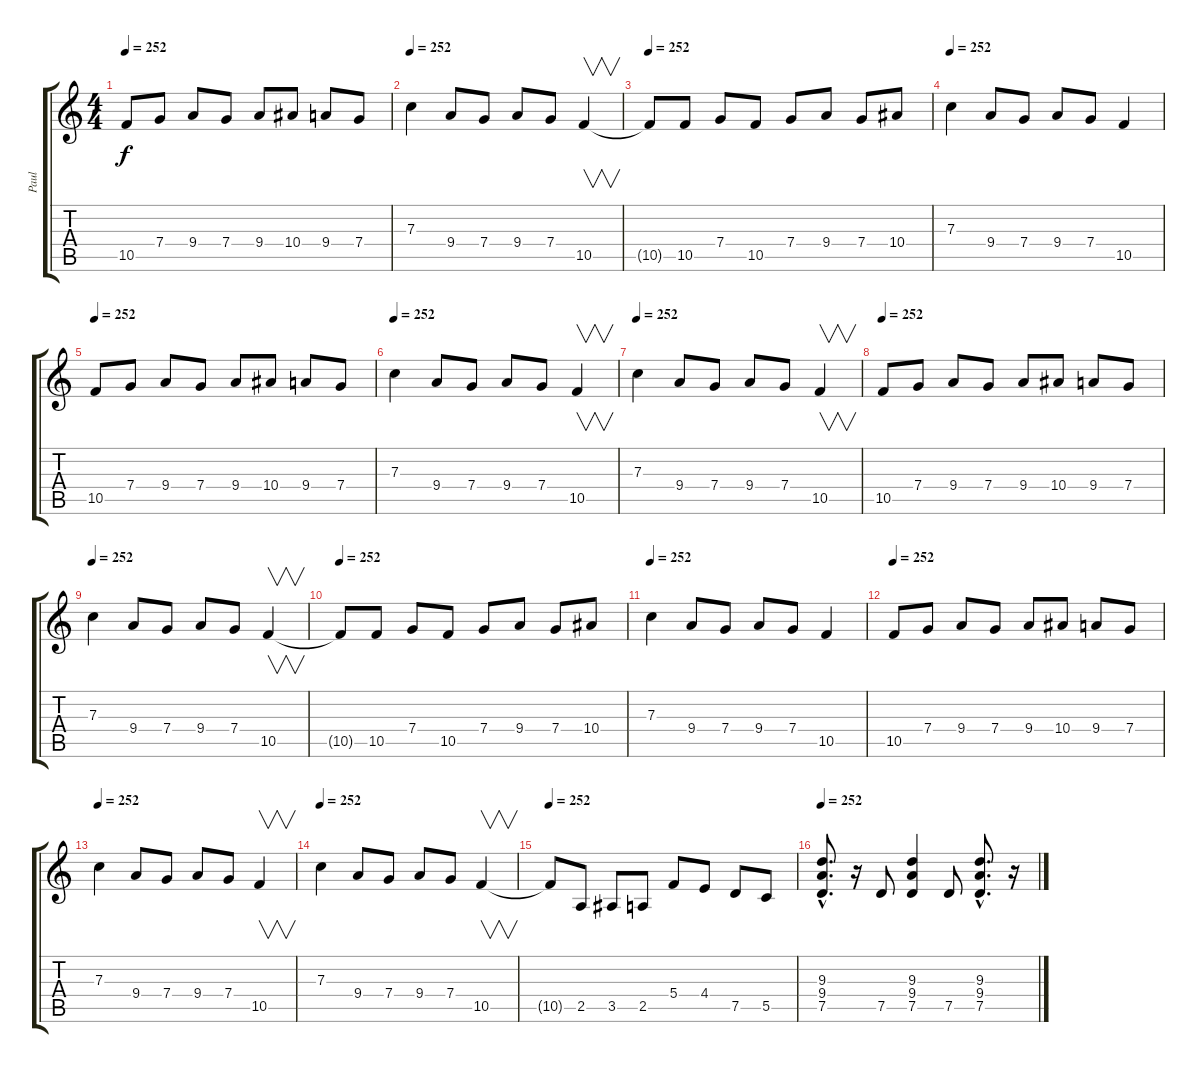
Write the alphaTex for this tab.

\track ("Paul" "Paul") {instrument distortionguitar}
\staff {score tabs}
\tuning (D4 A3 F3 C3 G2 D2) {hide}
\ts (4 4)
\tempo 252
\clef g2
\ks c
10.5.8{dy f} 7.4.8 9.4.8 7.4.8 9.4.8 10.4.8 9.4.8 7.4.8 |
\tempo 252
7.3.4 9.4.8 7.4.8 9.4.8 7.4.8 10.5.4{v} |
\tempo 252
10.5{t}.8 10.5.8 7.4.8 10.5.8 7.4.8 9.4.8 7.4.8 10.4.8 |
\tempo 252
7.3.4 9.4.8 7.4.8 9.4.8 7.4.8 10.5.4 |
\tempo 252
10.5.8 7.4.8 9.4.8 7.4.8 9.4.8 10.4.8 9.4.8 7.4.8 |
\tempo 252
7.3.4 9.4.8 7.4.8 9.4.8 7.4.8 10.5.4{v} |
\tempo 252
7.3.4 9.4.8 7.4.8 9.4.8 7.4.8 10.5.4{v} |
\tempo 252
10.5.8 7.4.8 9.4.8 7.4.8 9.4.8 10.4.8 9.4.8 7.4.8 |
\tempo 252
7.3.4 9.4.8 7.4.8 9.4.8 7.4.8 10.5.4{v} |
\tempo 252
10.5{t}.8 10.5.8 7.4.8 10.5.8 7.4.8 9.4.8 7.4.8 10.4.8 |
\tempo 252
7.3.4 9.4.8 7.4.8 9.4.8 7.4.8 10.5.4 |
\tempo 252
10.5.8 7.4.8 9.4.8 7.4.8 9.4.8 10.4.8 9.4.8 7.4.8 |
\tempo 252
7.3.4 9.4.8 7.4.8 9.4.8 7.4.8 10.5.4{v} |
\tempo 252
7.3.4 9.4.8 7.4.8 9.4.8 7.4.8 10.5.4{v} |
\tempo 252
10.5{t}.8 2.5.8 3.5.8 2.5.8 5.4.8 4.4.8 7.5.8 5.5.8 |
\tempo 252
(9.3{hac} 9.4{hac} 7.5{hac}).8{d} r.16 7.5.8 (9.3 9.4 7.5).4 7.5.8 (9.3{hac} 9.4{hac} 7.5{hac}).8{d} r.16
